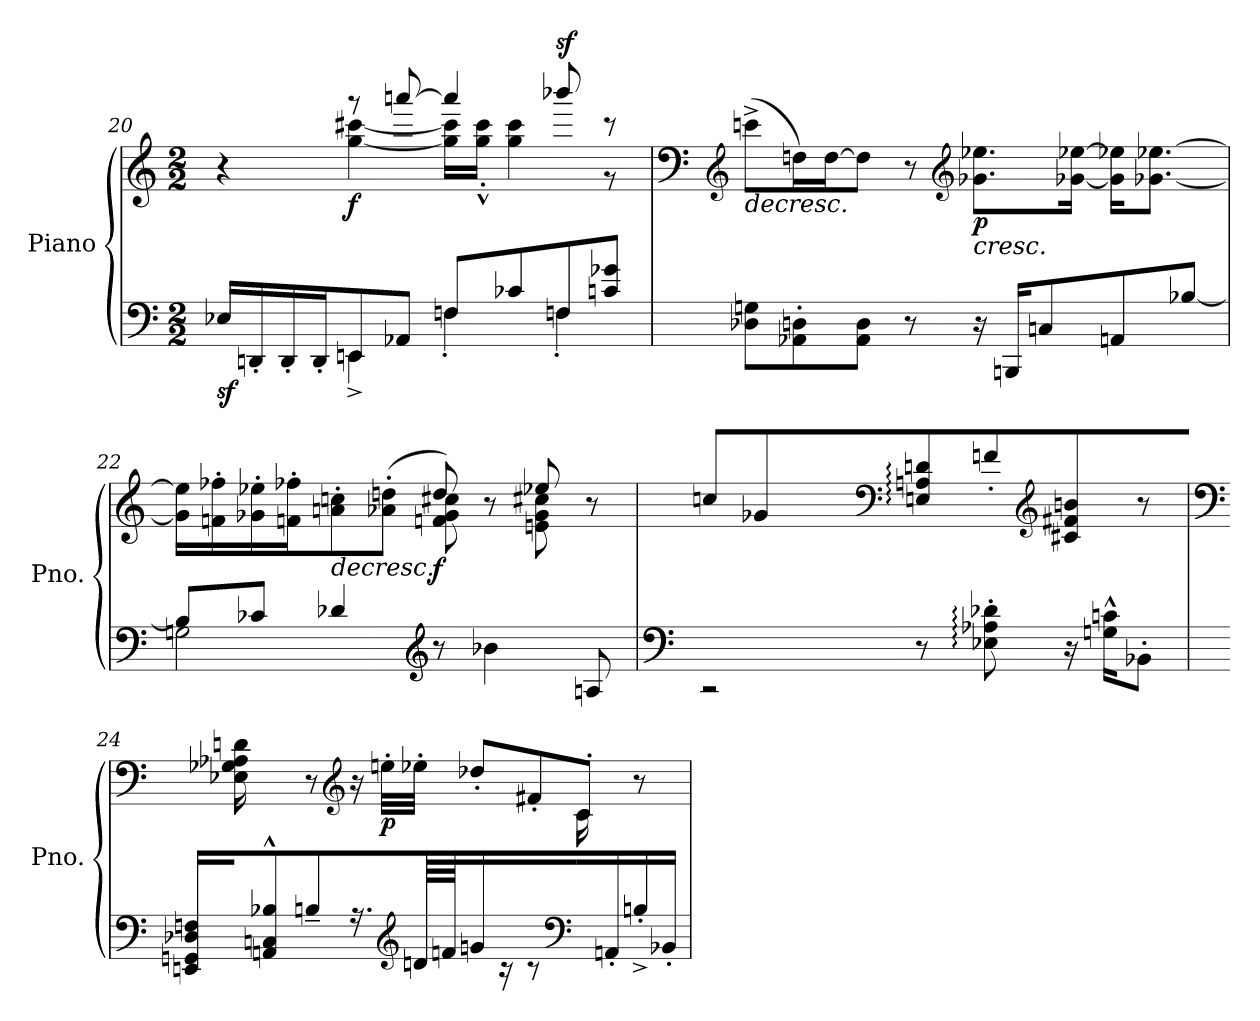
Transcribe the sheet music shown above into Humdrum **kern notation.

**kern	**kern	**dynam
*part1	*part1	*part1
*staff2	*staff1	*staff1/2
*I"Piano	*	*
*I'Pno.	*	*
*clefF4	*clefG2	*
*k[]	*k[]	*
*M2/2	*M2/2	*
=20	=20	=20
*^	*^	*
!	!	!	!	!LO:DY:b=2
16E-X/LL	4ryy	4r	4ryy	sf
16DDn'/	.	.	.	.
16DD'/	.	.	.	.
16DD'/J	.	.	.	.
!	!	!	!	!LO:DY:b
8EE/	4EEn^\	8r	[4gg\ [4ccc#X\	f
8AA-X/J	.	[8aaan/	.	.
8F/L	4Fn'\	4aaa/]	16gg\] 16ccc#\]LL	.
.	.	.	16gg\'^^ 16ccc#\'^^JJ	.
8c-X/	.	.	4gg\ 4ccc#\	.
!	!	!	!	!LO:DY:a
8Fn/	4F'\	8bbb-X/	.	sf
8cn/ 8g-X/J	.	8r	8r	.
*v	*v	*	*	*
*	*v	*v	*
!!LO:LB:g=z
=21	=21	=21
*	*clefF4	*
*	*^	*
!	!	!	!LO:HP:b
*	*v	*v	*
8D-X\ 8Gn\L	(>8en^\L	>
8AA-X\' 8Dn\'	16Fn\L)	.
.	[16F\J	.
8AA-\ 8D\J	8F\J]	.
8r	8r	.
*	*clefG2	*
!	!	!LO:HP:b
!	!	!LO:DY:n=1:b
16r	8.g-X\ 8.ee-X\L	< p
16BBBn/KL	.	.
8Cn/	.	.
.	[16g-X\ [16ee-X\Jk	.
8AAn/	16g-\] 16ee-X\]KL	.
.	[8.g-X\ [8.ee-X\J	.
[8B-X/J	.	.
=22	=22	=22
*^	*^	*
8B-/L]	2Gn\	16g-\] 16ee-\]LL	2ryy	.
.	.	16fn\' 16ff-X\'	.	.
8c-X/J	.	16g-X\' 16ee-X\'	.	.
.	.	16fn\' 16ff-X\'J	.	.
!	!	!	!	!LO:HP:n=1:b
4d-X/	.	8an\' 8ccn\'	.	] >
.	.	(>8a-X\' 8ddn\'J	.	.
*clefG2	*	*	*	*
!	!	!	!	!LO:DY:n=1:b
8r	2ryy	8dd/)	8fn\ 8g-\ 8cc#X\	[ f
4b-X\	.	8r	8ryy	.
.	.	8ee-X/	8en\ 8g-\ 8cc#X\	.
8An/	.	8r	8ryy	.
*	*	*v	*v	*
!!LO:PB:g=z
=23	=23	=23	=23
*clefF4	*	*	*
4ryy	2r	8ccn\L	.
.	.	8g-X\	.
8Bn/	.	4ryy	.
8AA-X/J	.	.	.
*	*	*clefF4	*
2ryy	8r	8En/: 8An/: 8dn/:L	.
.	8E-X\:' 8A-X\:' 8d-X\:'	8fn'/	.
*	*	*clefG2	*
.	16r	(8c#X/ 8f#X/ 8bn/J	.
.	16Gn\^^ 16cn\^^KL	.	.
.	8BB-X'\J	8r	.
*v	*v	*	*
=24	=24	=24
*	*clefF4	*
*	*^	*
16EEn/ 16GGn/ 16D-X/ 16Fn/LL	4ryy	16ryy	.
16ryy	.	16E-X\ 16G-X\ 16A-X\ 16dn\J	.
8AAn/^^ 8Cn/^^ 8B-X/^^J	.	8ryy	.
*	*v	*v	*
8Bn~\	8r	.
*	*clefG2	*
16.r	16r	.
!	!	!LO:DY:b
.	32een'\LLL	p
*clefG2	*	*
64dn/LLLL	32ee-X'\JJJ	.
64fn/JJJJ	.	.
16gn/	8dd-X'/L	]
16r	.	.
8r	8f#X'/	.
*clefF4	*	*
*	*^	*
16ryy	8c'/J	16c\LL	.
16AAn'\	.	8.ryy	.
16Bn'^\	8r	.	.
16BB-X'\JJ	.	.	.
*	*v	*v	*
=	=	=
*-	*-	*-
